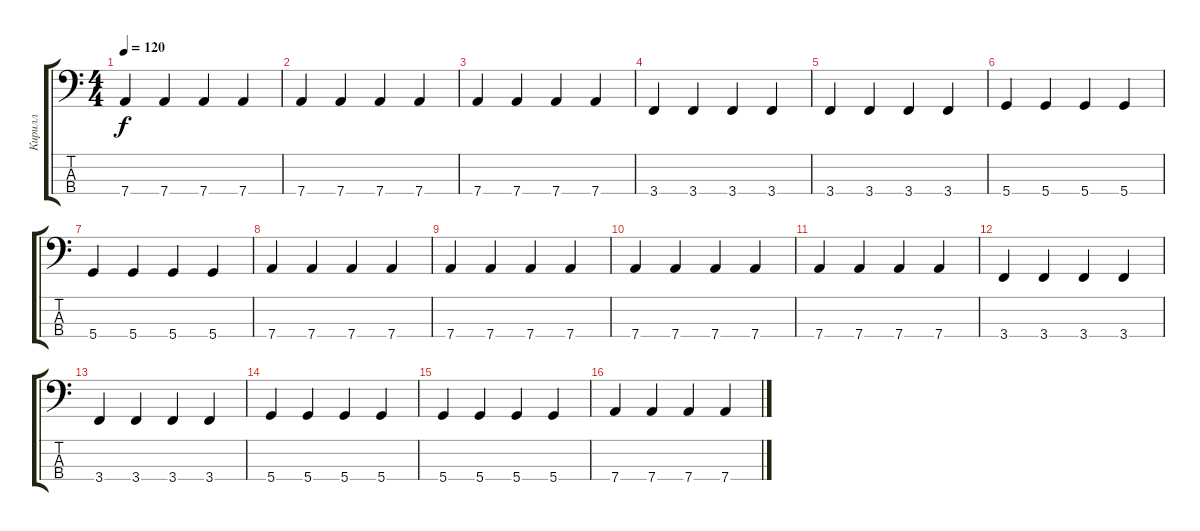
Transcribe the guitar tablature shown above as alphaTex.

\track ("Кирилл" "Кирилл") {instrument electricbassfinger}
\staff {score tabs}
\tuning (G2 D2 A1 D1) {hide}
\ts (4 4)
\tempo 120
\clef f4
\ks c
7.4.4{dy f} 7.4.4 7.4.4 7.4.4 |
7.4.4 7.4.4 7.4.4 7.4.4 |
7.4.4 7.4.4 7.4.4 7.4.4 |
3.4.4 3.4.4 3.4.4 3.4.4 |
3.4.4 3.4.4 3.4.4 3.4.4 |
5.4.4 5.4.4 5.4.4 5.4.4 |
5.4.4 5.4.4 5.4.4 5.4.4 |
7.4.4 7.4.4 7.4.4 7.4.4 |
7.4.4 7.4.4 7.4.4 7.4.4 |
7.4.4 7.4.4 7.4.4 7.4.4 |
7.4.4 7.4.4 7.4.4 7.4.4 |
3.4.4 3.4.4 3.4.4 3.4.4 |
3.4.4 3.4.4 3.4.4 3.4.4 |
5.4.4 5.4.4 5.4.4 5.4.4 |
5.4.4 5.4.4 5.4.4 5.4.4 |
7.4.4 7.4.4 7.4.4 7.4.4
